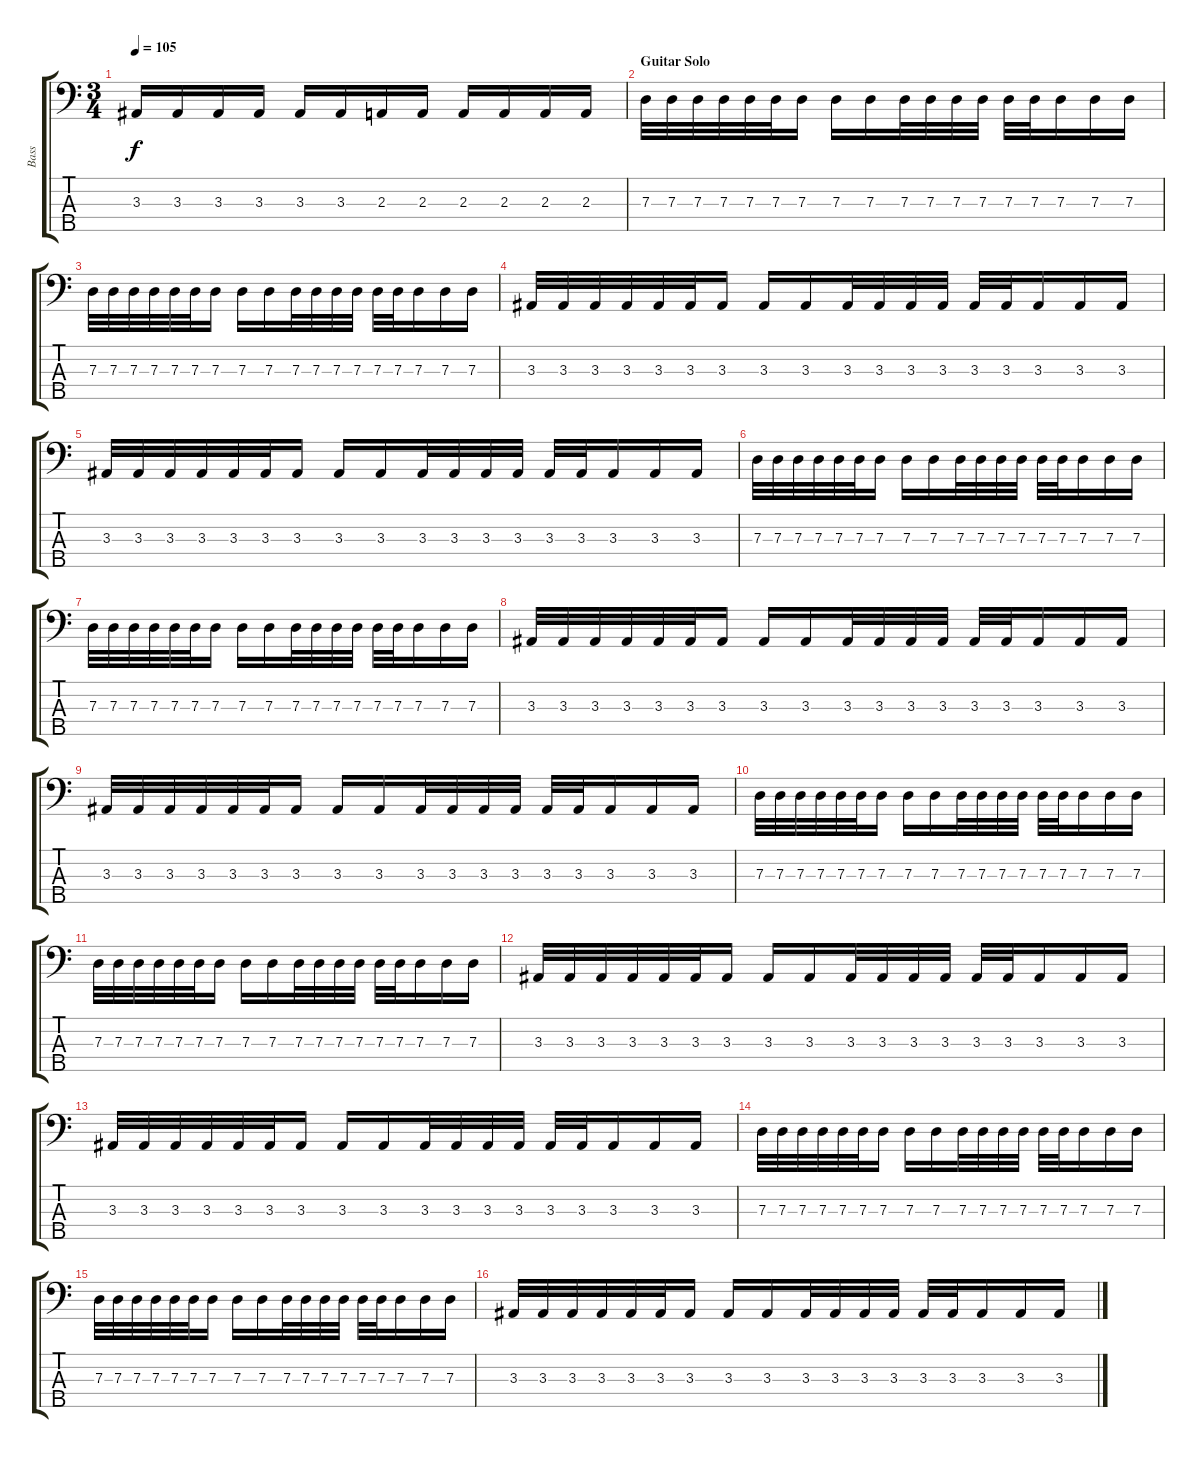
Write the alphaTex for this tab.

\track ("Bass" "Bass") {instrument electricbassfinger}
\staff {score tabs}
\tuning (F2 C2 G1 D1 A0) {hide}
\ts (3 4)
\tempo 105
\clef f4
\ks c
3.3.16{dy f} 3.3.16 3.3.16 3.3.16 3.3.16 3.3.16 2.3.16 2.3.16 2.3.16 2.3.16 2.3.16 2.3.16 |
\section ("" "Guitar Solo")
7.3.32 7.3.32 7.3.32 7.3.32 7.3.32 7.3.32 7.3.16 7.3.16 7.3.16 7.3.32 7.3.32 7.3.32 7.3.32 7.3.32 7.3.32 7.3.16 7.3.16 7.3.16 |
7.3.32 7.3.32 7.3.32 7.3.32 7.3.32 7.3.32 7.3.16 7.3.16 7.3.16 7.3.32 7.3.32 7.3.32 7.3.32 7.3.32 7.3.32 7.3.16 7.3.16 7.3.16 |
3.3.32 3.3.32 3.3.32 3.3.32 3.3.32 3.3.32 3.3.16 3.3.16 3.3.16 3.3.32 3.3.32 3.3.32 3.3.32 3.3.32 3.3.32 3.3.16 3.3.16 3.3.16 |
3.3.32 3.3.32 3.3.32 3.3.32 3.3.32 3.3.32 3.3.16 3.3.16 3.3.16 3.3.32 3.3.32 3.3.32 3.3.32 3.3.32 3.3.32 3.3.16 3.3.16 3.3.16 |
7.3.32 7.3.32 7.3.32 7.3.32 7.3.32 7.3.32 7.3.16 7.3.16 7.3.16 7.3.32 7.3.32 7.3.32 7.3.32 7.3.32 7.3.32 7.3.16 7.3.16 7.3.16 |
7.3.32 7.3.32 7.3.32 7.3.32 7.3.32 7.3.32 7.3.16 7.3.16 7.3.16 7.3.32 7.3.32 7.3.32 7.3.32 7.3.32 7.3.32 7.3.16 7.3.16 7.3.16 |
3.3.32 3.3.32 3.3.32 3.3.32 3.3.32 3.3.32 3.3.16 3.3.16 3.3.16 3.3.32 3.3.32 3.3.32 3.3.32 3.3.32 3.3.32 3.3.16 3.3.16 3.3.16 |
3.3.32 3.3.32 3.3.32 3.3.32 3.3.32 3.3.32 3.3.16 3.3.16 3.3.16 3.3.32 3.3.32 3.3.32 3.3.32 3.3.32 3.3.32 3.3.16 3.3.16 3.3.16 |
7.3.32 7.3.32 7.3.32 7.3.32 7.3.32 7.3.32 7.3.16 7.3.16 7.3.16 7.3.32 7.3.32 7.3.32 7.3.32 7.3.32 7.3.32 7.3.16 7.3.16 7.3.16 |
7.3.32 7.3.32 7.3.32 7.3.32 7.3.32 7.3.32 7.3.16 7.3.16 7.3.16 7.3.32 7.3.32 7.3.32 7.3.32 7.3.32 7.3.32 7.3.16 7.3.16 7.3.16 |
3.3.32 3.3.32 3.3.32 3.3.32 3.3.32 3.3.32 3.3.16 3.3.16 3.3.16 3.3.32 3.3.32 3.3.32 3.3.32 3.3.32 3.3.32 3.3.16 3.3.16 3.3.16 |
3.3.32 3.3.32 3.3.32 3.3.32 3.3.32 3.3.32 3.3.16 3.3.16 3.3.16 3.3.32 3.3.32 3.3.32 3.3.32 3.3.32 3.3.32 3.3.16 3.3.16 3.3.16 |
7.3.32 7.3.32 7.3.32 7.3.32 7.3.32 7.3.32 7.3.16 7.3.16 7.3.16 7.3.32 7.3.32 7.3.32 7.3.32 7.3.32 7.3.32 7.3.16 7.3.16 7.3.16 |
7.3.32 7.3.32 7.3.32 7.3.32 7.3.32 7.3.32 7.3.16 7.3.16 7.3.16 7.3.32 7.3.32 7.3.32 7.3.32 7.3.32 7.3.32 7.3.16 7.3.16 7.3.16 |
3.3.32 3.3.32 3.3.32 3.3.32 3.3.32 3.3.32 3.3.16 3.3.16 3.3.16 3.3.32 3.3.32 3.3.32 3.3.32 3.3.32 3.3.32 3.3.16 3.3.16 3.3.16
